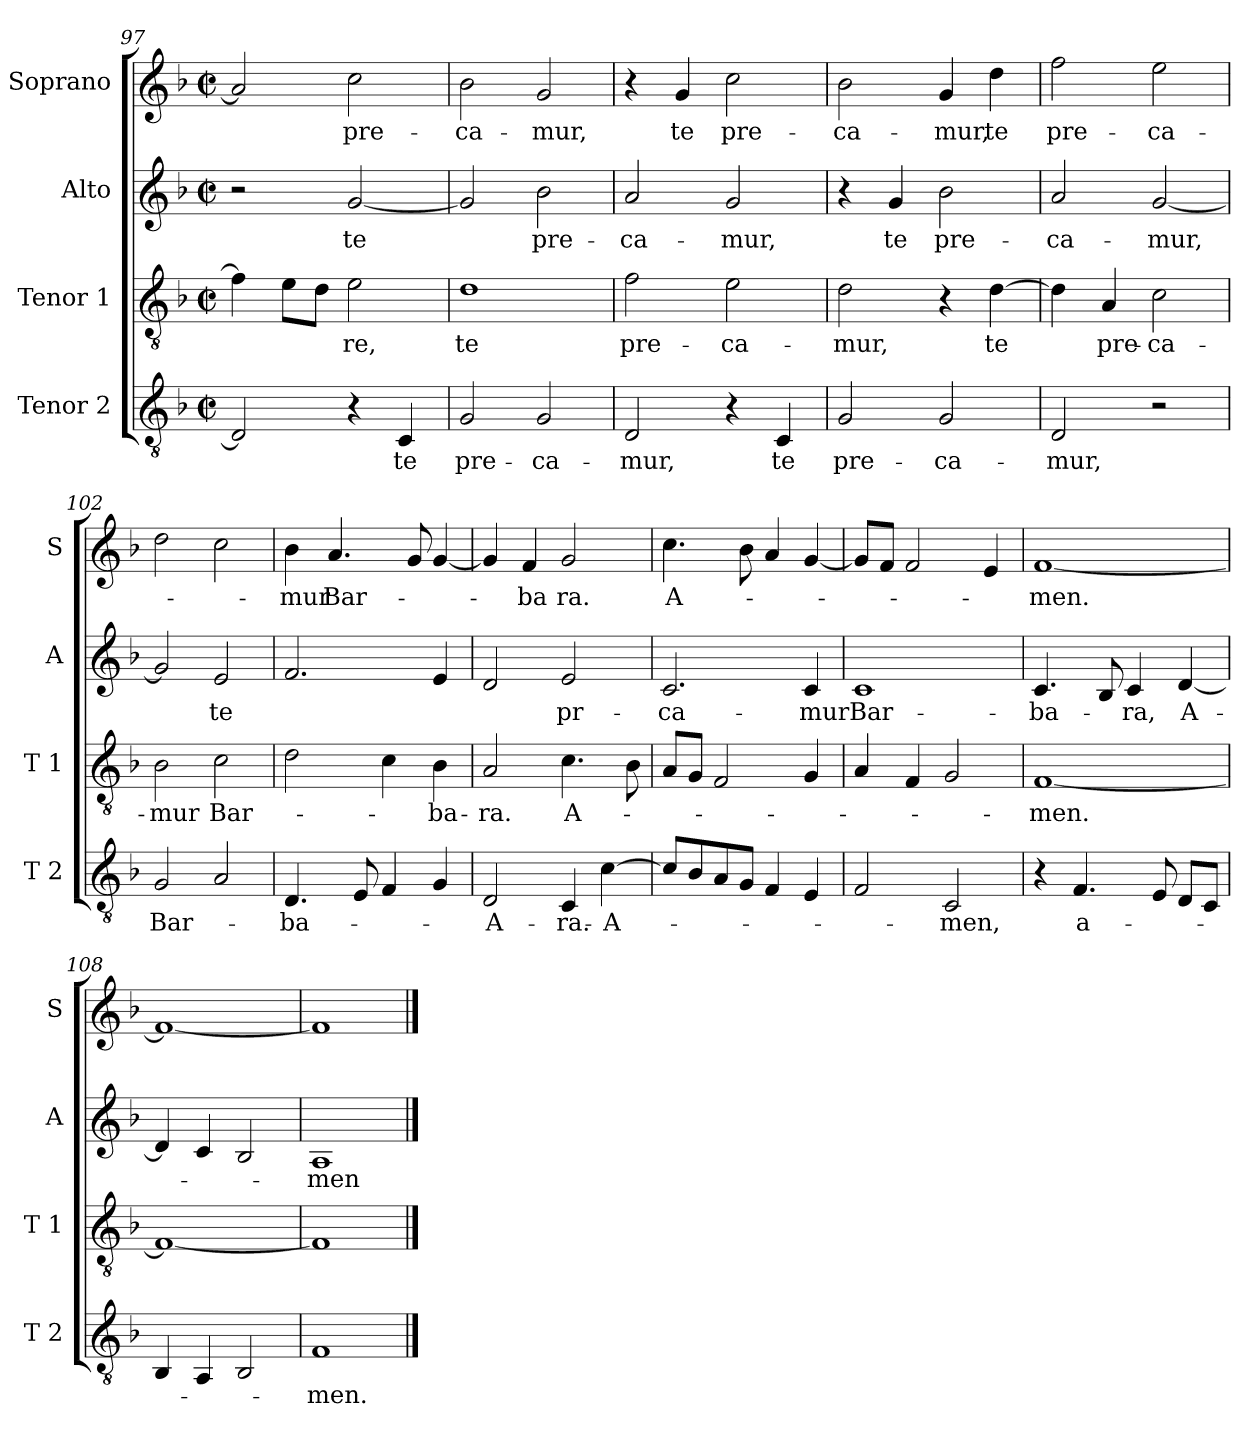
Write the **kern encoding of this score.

**kern	**text	**kern	**text	**kern	**text	**kern	**text
*part4	*part4	*part3	*part3	*part2	*part2	*part1	*part1
*staff4	*staff4	*staff3	*staff3	*staff2	*staff2	*staff1	*staff1
*I"Tenor 2	*	*I"Tenor 1	*	*I"Alto	*	*I"Soprano	*
*I'T 2	*	*I'T 1	*	*I'A	*	*I'S	*
*clefGv2	*	*clefGv2	*	*clefG2	*	*clefG2	*
*k[b-]	*	*k[b-]	*	*k[b-]	*	*k[b-]	*
*F:	*	*F:	*	*F:	*	*F:	*
*M2/2	*	*M2/2	*	*M2/2	*	*M2/2	*
*met(c|)	*	*met(c|)	*	*met(c|)	*	*met(c|)	*
=97	=97	=97	=97	=97	=97	=97	=97
2D/]	.	4f\]	.	2r	.	2a/]	.
.	.	8e\L	.	.	.	.	.
.	.	8d\J	.	.	.	.	.
!	!	!	!LO:LY:b	!	!LO:LY:b	!	!LO:LY:b
4r	.	2e\	-re,	[2g/	te	2cc\	pre-
!	!LO:LY:b	!	!	!	!	!	!
4C/	te	.	.	.	.	.	.
!!LO:LB:g=z
=98	=98	=98	=98	=98	=98	=98	=98
!	!LO:LY:b	!	!LO:LY:b	!	!	!	!LO:LY:b
2G/	pre-	1d	te	2g/]	.	2b-\	-ca-
!	!LO:LY:b	!	!	!	!LO:LY:b	!	!LO:LY:b
2G/	-ca-	.	.	2b-\	pre-	2g/	-mur,
=99	=99	=99	=99	=99	=99	=99	=99
!	!LO:LY:b	!	!LO:LY:b	!	!LO:LY:b	!	!
2D/	-mur,	2f\	pre-	2a/	-ca-	4r	.
!	!	!	!	!	!	!	!LO:LY:b
.	.	.	.	.	.	4g/	te
!	!	!	!LO:LY:b	!	!LO:LY:b	!	!LO:LY:b
4r	.	2e\	-ca-	2g/	-mur,	2cc\	pre-
!	!LO:LY:b	!	!	!	!	!	!
4C/	te	.	.	.	.	.	.
=100	=100	=100	=100	=100	=100	=100	=100
!	!LO:LY:b	!	!LO:LY:b	!	!	!	!LO:LY:b
2G/	pre-	2d\	-mur,	4r	.	2b-\	-ca-
!	!	!	!	!	!LO:LY:b	!	!
.	.	.	.	4g/	te	.	.
!	!LO:LY:b	!	!	!	!LO:LY:b	!	!LO:LY:b
2G/	-ca-	4r	.	2b-\	pre-	4g/	-mur,
!	!	!	!LO:LY:b	!	!	!	!LO:LY:b
.	.	[4d\	te	.	.	4dd\	te
=101	=101	=101	=101	=101	=101	=101	=101
!	!LO:LY:b	!	!	!	!LO:LY:b	!	!LO:LY:b
2D/	-mur,	4d\]	.	2a/	-ca-	2ff\	pre-
!	!	!	!LO:LY:b	!	!	!	!
.	.	4A/	pre-	.	.	.	.
!	!	!	!LO:LY:b	!	!LO:LY:b	!	!LO:LY:b
2r	.	2c\	-ca-	[2g/	-mur,	2ee\	-ca-
=102	=102	=102	=102	=102	=102	=102	=102
!	!LO:LY:b	!	!LO:LY:b	!	!	!	!
2G/	Bar-	2B-\	-mur	2g/]	.	2dd\	.
!	!	!	!LO:LY:b	!	!LO:LY:b	!	!
2A/	.	2c\	Bar-	2e/	te	2cc\	.
=103	=103	=103	=103	=103	=103	=103	=103
!	!LO:LY:b	!	!	!	!	!	!LO:LY:b
4.D/	-ba-	2d\	.	2.f/	.	4b-\	-mur
!	!	!	!	!	!	!	!LO:LY:b
.	.	.	.	.	.	4.a/	Bar-
8E/	.	.	.	.	.	.	.
4F/	.	4c\	.	.	.	.	.
.	.	.	.	.	.	8g/	.
!	!	!	!LO:LY:b	!	!	!	!
4G/	.	4B-\	-ba-	4e/	.	[4g/	.
!!LO:LB:g=z
=104	=104	=104	=104	=104	=104	=104	=104
!	!LO:LY:b	!	!LO:LY:b	!	!	!	!
2D/	-A-	2A/	-ra.	2d/	.	4g/]	.
!	!	!	!	!	!	!	!LO:LY:b
.	.	.	.	.	.	4f/	-ba
!	!LO:LY:b	!	!LO:LY:b	!	!LO:LY:b	!	!LO:LY:b
4C/	-ra.-	4.c\	A-	2e/	pr-	2g/	ra.
!	!LO:LY:b	!	!	!	!	!	!
[4c\	-A-	.	.	.	.	.	.
.	.	8B-\	.	.	.	.	.
=105	=105	=105	=105	=105	=105	=105	=105
!	!	!	!	!	!LO:LY:b	!	!LO:LY:b
8c/L]	.	8A/L	.	2.c/	-ca-	4.cc\	A-
8B-/	.	8G/J	.	.	.	.	.
8A/	.	2F/	.	.	.	.	.
8G/J	.	.	.	.	.	8b-\	.
4F/	.	.	.	.	.	4a/	.
!	!	!	!	!	!LO:LY:b	!	!
4E/	.	4G/	.	4c/	-mur	[4g/	.
=106	=106	=106	=106	=106	=106	=106	=106
!	!	!	!	!	!LO:LY:b	!	!
2F/	.	4A/	.	1c	Bar-	8g/L]	.
.	.	.	.	.	.	8f/J	.
.	.	4F/	.	.	.	2f/	.
!	!LO:LY:b	!	!	!	!	!	!
2C/	-men,	2G/	.	.	.	.	.
.	.	.	.	.	.	4e/	.
=107	=107	=107	=107	=107	=107	=107	=107
!	!	!	!LO:LY:b	!	!LO:LY:b	!	!LO:LY:b
4r	.	[1F	-men.	4.c/	-ba-	[1f	-men.
!	!LO:LY:b	!	!	!	!	!	!
4.F/	a-	.	.	.	.	.	.
.	.	.	.	8B-/	.	.	.
!	!	!	!	!	!LO:LY:b	!	!
.	.	.	.	4c/	-ra,	.	.
8E/	.	.	.	.	.	.	.
!	!	!	!	!	!LO:LY:b	!	!
8D/L	.	.	.	[4d/	A-	.	.
8C/J	.	.	.	.	.	.	.
=108	=108	=108	=108	=108	=108	=108	=108
4BB-/	.	1F_	.	4d/]	.	1f_	.
4AA/	.	.	.	4c/	.	.	.
2BB-/	.	.	.	2B-/	.	.	.
=109	=109	=109	=109	=109	=109	=109	=109
!	!LO:LY:b	!	!	!	!LO:LY:b	!	!
1F	-men.	1F]	.	1A	-men	1f]	.
==	==	==	==	==	==	==	==
*-	*-	*-	*-	*-	*-	*-	*-
